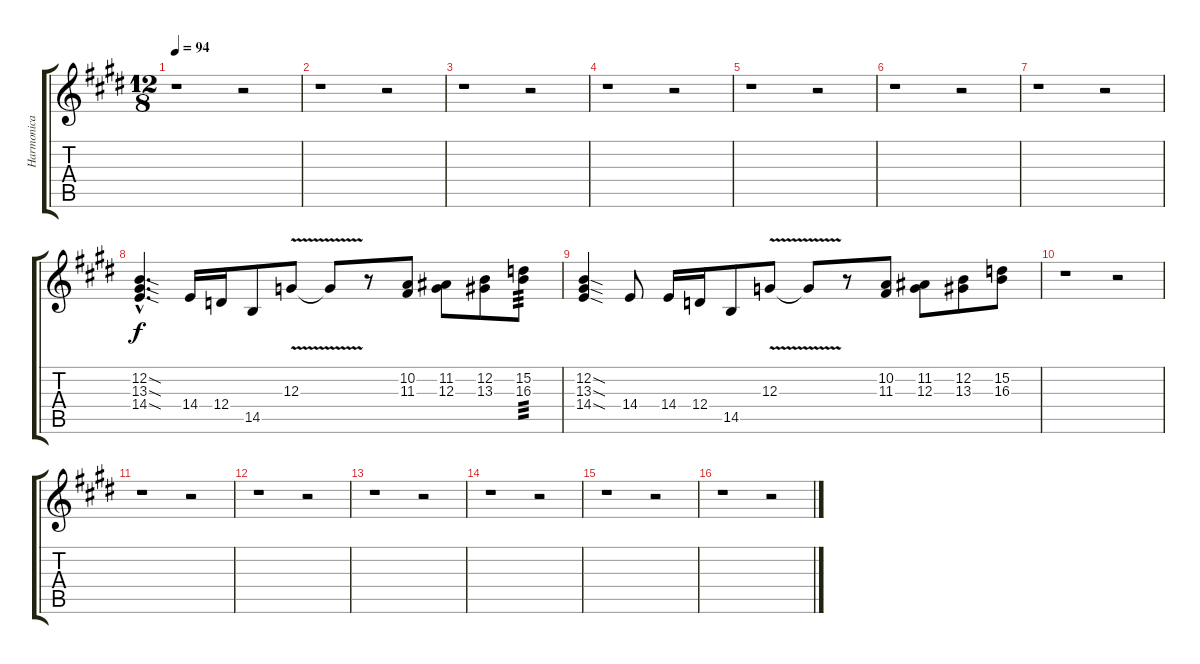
\track ("Harmonica" "Harmonica") {instrument harmonica}
\staff {score tabs}
\tuning (E4 B3 G3 D3 A2 E2) {hide}
\ts (12 8)
\tempo 94
\clef g2
\ks e
r.1{dy f} r.2 |
r.1 r.2 |
r.1 r.2 |
r.1 r.2 |
r.1 r.2 |
r.1 r.2 |
r.1 r.2 |
(12.2{sod hac} 13.3{sod hac} 14.4{sod hac}).4{d} 14.4.16 12.4.16 14.5.8 12.3{v}.8 12.3{t}.8 r.8 (10.2 11.3).8 (11.2 12.3).8 (12.2 13.3).8 (15.2 16.3).8{tp 3} |
(12.2{sod} 13.3{sod} 14.4{sod}).4 14.4.8 14.4.16 12.4.16 14.5.8 12.3{v}.8 12.3{t}.8 r.8 (10.2 11.3).8 (11.2 12.3).8 (12.2 13.3).8 (15.2 16.3).8 |
r.1 r.2 |
r.1 r.2 |
r.1 r.2 |
r.1 r.2 |
r.1 r.2 |
r.1 r.2 |
r.1 r.2
